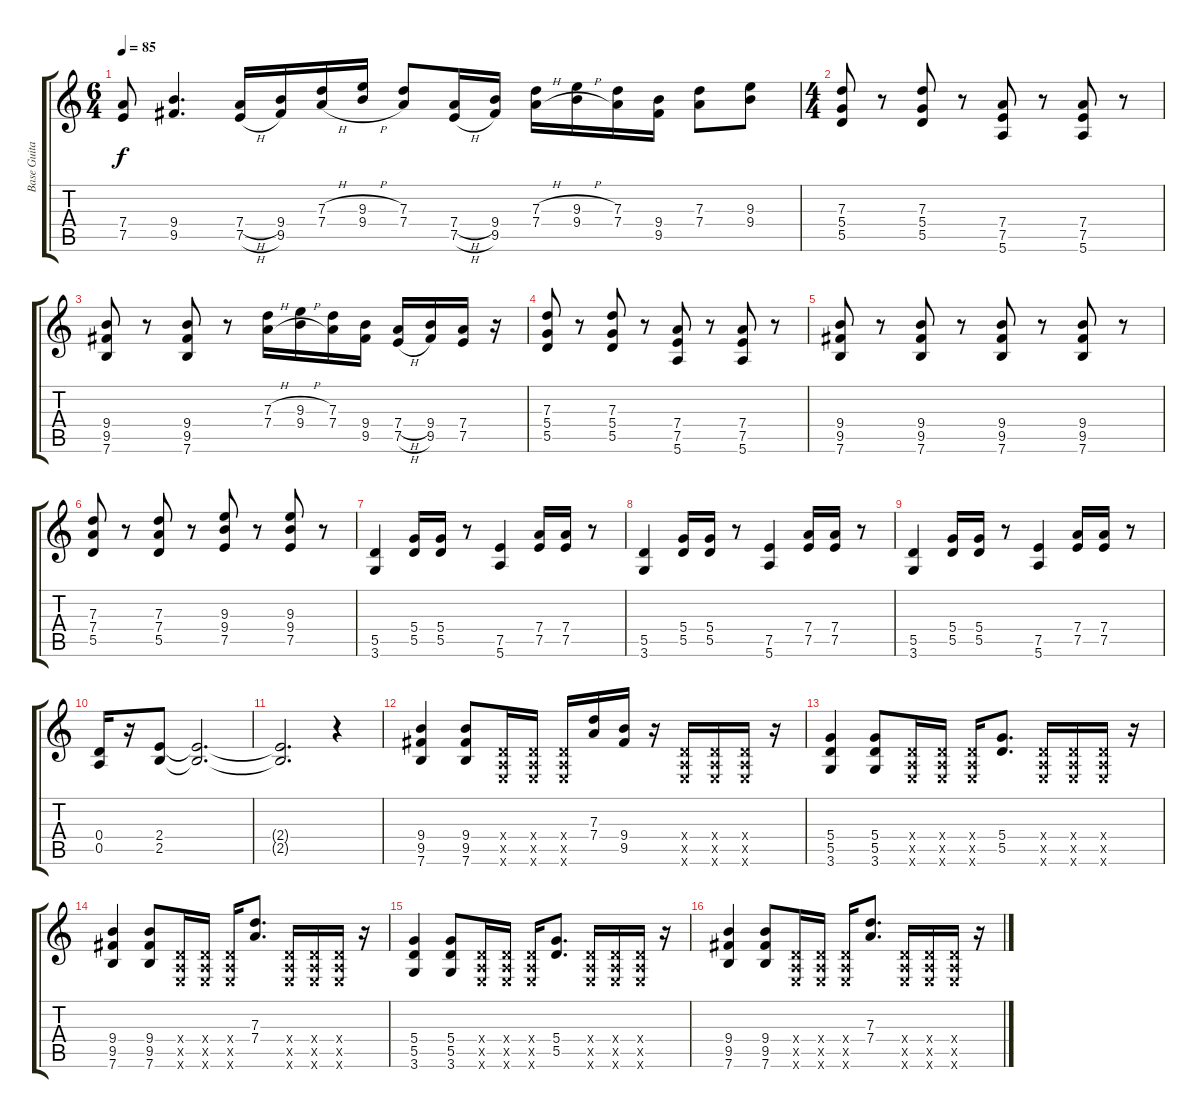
\track ("Base Guitar" "Base Guita") {instrument overdrivenguitar}
\staff {score tabs}
\tuning (E4 B3 G3 D3 A2 E2) {hide}
\ts (6 4)
\tempo 85
\clef g2
\ks c
(7.4 7.5).8{dy f} (9.4 9.5).4{d} (7.4{h} 7.5{h}).16 (9.4 9.5).16 (7.3{h} 7.4{h}).16 (9.3{h} 9.4{h}).16 (7.3 7.4).8 (7.4{h} 7.5{h}).16 (9.4 9.5).16 (7.3{h} 7.4{h}).16 (9.3{h} 9.4{h}).16 (7.3 7.4).16 (9.4 9.5).16 (7.3 7.4).8 (9.3 9.4).8 |
\ts (4 4)
(7.3 5.4 5.5).8 r.8 (7.3 5.4 5.5).8 r.8 (7.4 7.5 5.6).8 r.8 (7.4 7.5 5.6).8 r.8 |
(9.4 9.5 7.6).8 r.8 (9.4 9.5 7.6).8 r.8 (7.3{h} 7.4{h}).16 (9.3{h} 9.4{h}).16 (7.3 7.4).16 (9.4 9.5).16 (7.4{h} 7.5{h}).16 (9.4 9.5).16 (7.4 7.5).16 r.16 |
(7.3 5.4 5.5).8 r.8 (7.3 5.4 5.5).8 r.8 (7.4 7.5 5.6).8 r.8 (7.4 7.5 5.6).8 r.8 |
(9.4 9.5 7.6).8 r.8 (9.4 9.5 7.6).8 r.8 (9.4 9.5 7.6).8 r.8 (9.4 9.5 7.6).8 r.8 |
(7.3 7.4 5.5).8 r.8 (7.3 7.4 5.5).8 r.8 (9.3 9.4 7.5).8 r.8 (9.3 9.4 7.5).8 r.8 |
(5.5 3.6).4 (5.4 5.5).16 (5.4 5.5).16 r.8 (7.5 5.6).4 (7.4 7.5).16 (7.4 7.5).16 r.8 |
(5.5 3.6).4 (5.4 5.5).16 (5.4 5.5).16 r.8 (7.5 5.6).4 (7.4 7.5).16 (7.4 7.5).16 r.8 |
(5.5 3.6).4 (5.4 5.5).16 (5.4 5.5).16 r.8 (7.5 5.6).4 (7.4 7.5).16 (7.4 7.5).16 r.8 |
(0.4 0.5).16 r.16 (2.4 2.5).8 (2.4{t} 2.5{t}).2{d} |
(2.4{t} 2.5{t}).2{d} r.4 |
(9.4 9.5 7.6).4 (9.4 9.5 7.6).8 (0.4{x} 0.5{x} 0.6{x}).16 (0.4{x} 0.5{x} 0.6{x}).16 (0.4{x} 0.5{x} 0.6{x}).16 (7.3 7.4).16 (9.4 9.5).16 r.16 (0.4{x} 0.5{x} 0.6{x}).16 (0.4{x} 0.5{x} 0.6{x}).16 (0.4{x} 0.5{x} 0.6{x}).16 r.16 |
(5.4 5.5 3.6).4 (5.4 5.5 3.6).8 (0.4{x} 0.5{x} 0.6{x}).16 (0.4{x} 0.5{x} 0.6{x}).16 (0.4{x} 0.5{x} 0.6{x}).16 (5.4 5.5).8{d} (0.4{x} 0.5{x} 0.6{x}).16 (0.4{x} 0.5{x} 0.6{x}).16 (0.4{x} 0.5{x} 0.6{x}).16 r.16 |
(9.4 9.5 7.6).4 (9.4 9.5 7.6).8 (0.4{x} 0.5{x} 0.6{x}).16 (0.4{x} 0.5{x} 0.6{x}).16 (0.4{x} 0.5{x} 0.6{x}).16 (7.3 7.4).8{d} (0.4{x} 0.5{x} 0.6{x}).16 (0.4{x} 0.5{x} 0.6{x}).16 (0.4{x} 0.5{x} 0.6{x}).16 r.16 |
(5.4 5.5 3.6).4 (5.4 5.5 3.6).8 (0.4{x} 0.5{x} 0.6{x}).16 (0.4{x} 0.5{x} 0.6{x}).16 (0.4{x} 0.5{x} 0.6{x}).16 (5.4 5.5).8{d} (0.4{x} 0.5{x} 0.6{x}).16 (0.4{x} 0.5{x} 0.6{x}).16 (0.4{x} 0.5{x} 0.6{x}).16 r.16 |
(9.4 9.5 7.6).4 (9.4 9.5 7.6).8 (0.4{x} 0.5{x} 0.6{x}).16 (0.4{x} 0.5{x} 0.6{x}).16 (0.4{x} 0.5{x} 0.6{x}).16 (7.3 7.4).8{d} (0.4{x} 0.5{x} 0.6{x}).16 (0.4{x} 0.5{x} 0.6{x}).16 (0.4{x} 0.5{x} 0.6{x}).16 r.16
